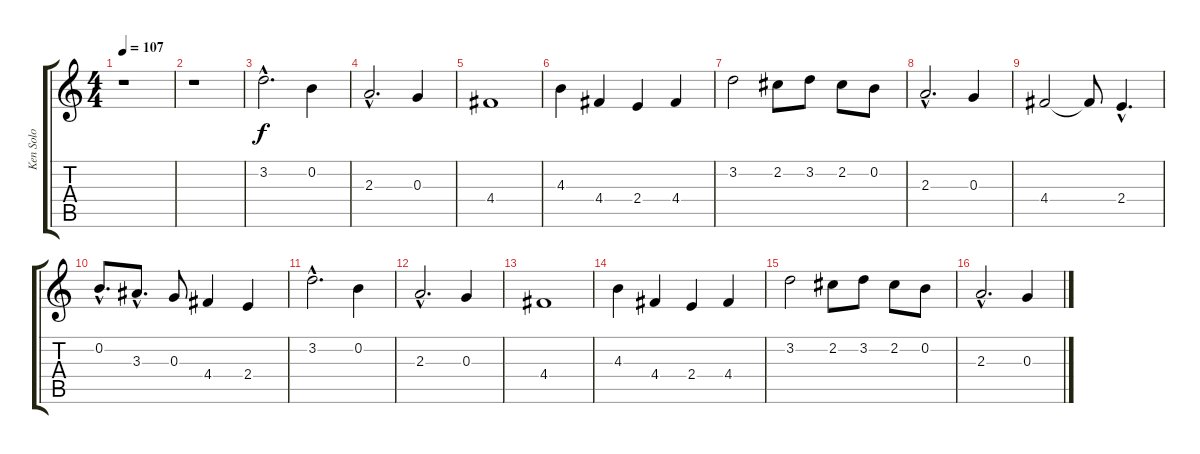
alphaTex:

\track ("Ken Solo" "Ken Solo") {instrument distortionguitar}
\staff {score tabs}
\tuning (E4 B3 G3 D3 A2 E2) {hide}
\ts (4 4)
\tempo 107
\clef g2
\ks c
r.1{dy f} |
r.1 |
3.2{hac}.2{d} 0.2.4 |
2.3{hac}.2{d} 0.3.4 |
4.4.1 |
4.3.4 4.4.4 2.4.4 4.4.4 |
3.2.2 2.2.8 3.2.8 2.2.8 0.2.8 |
2.3{hac}.2{d} 0.3.4 |
4.4.2 4.4{t}.8 2.4{hac}.4{d} |
0.2{hac}.8{d} 3.3{hac}.8{d} 0.3.8 4.4.4 2.4.4 |
3.2{hac}.2{d} 0.2.4 |
2.3{hac}.2{d} 0.3.4 |
4.4.1 |
4.3.4 4.4.4 2.4.4 4.4.4 |
3.2.2 2.2.8 3.2.8 2.2.8 0.2.8 |
2.3{hac}.2{d} 0.3.4
